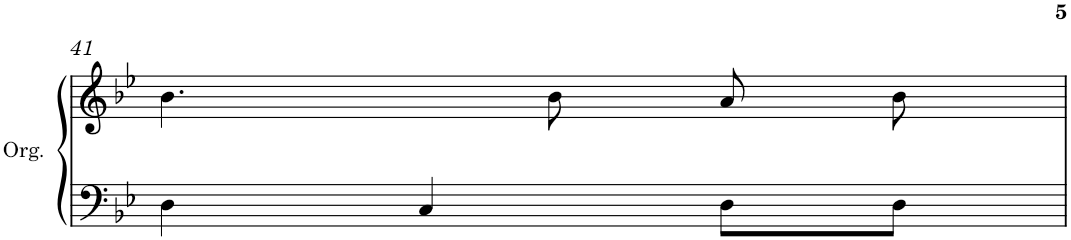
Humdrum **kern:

**kern	**kern	**kern	**kern	**kern	**kern
*part5	*part5	*part4	*part3	*part2	*part1
*staff6	*staff5	*staff4	*staff3	*staff2	*staff1
*I"Orgue	*	*I"Basse	*I"Ténor	*I"Alto	*I"Soprano
*I'Org.	*	*I'B.	*I'T.	*I'A.	*I'S.
!!LO:PB:g=z
*clefF4	*clefG2	*clefF4	*clefGv2	*clefG2	*clefG2
*k[b-e-]	*k[b-e-]	*k[b-e-]	*k[b-e-]	*k[b-e-]	*k[b-e-]
*M3/4	*M3/4	*M3/4	*M3/4	*M3/4	*M3/4
=41	=41	=41	=41	=41	=41
4D\	4.b-\	2.r	2.r	2.r	2.r
4C/	.	.	.	.	.
.	8b-\	.	.	.	.
8D\L	8a/L	.	.	.	.
8D\J	8b-/J	.	.	.	.
=	=	=	=	=	=
*-	*-	*-	*-	*-	*-
